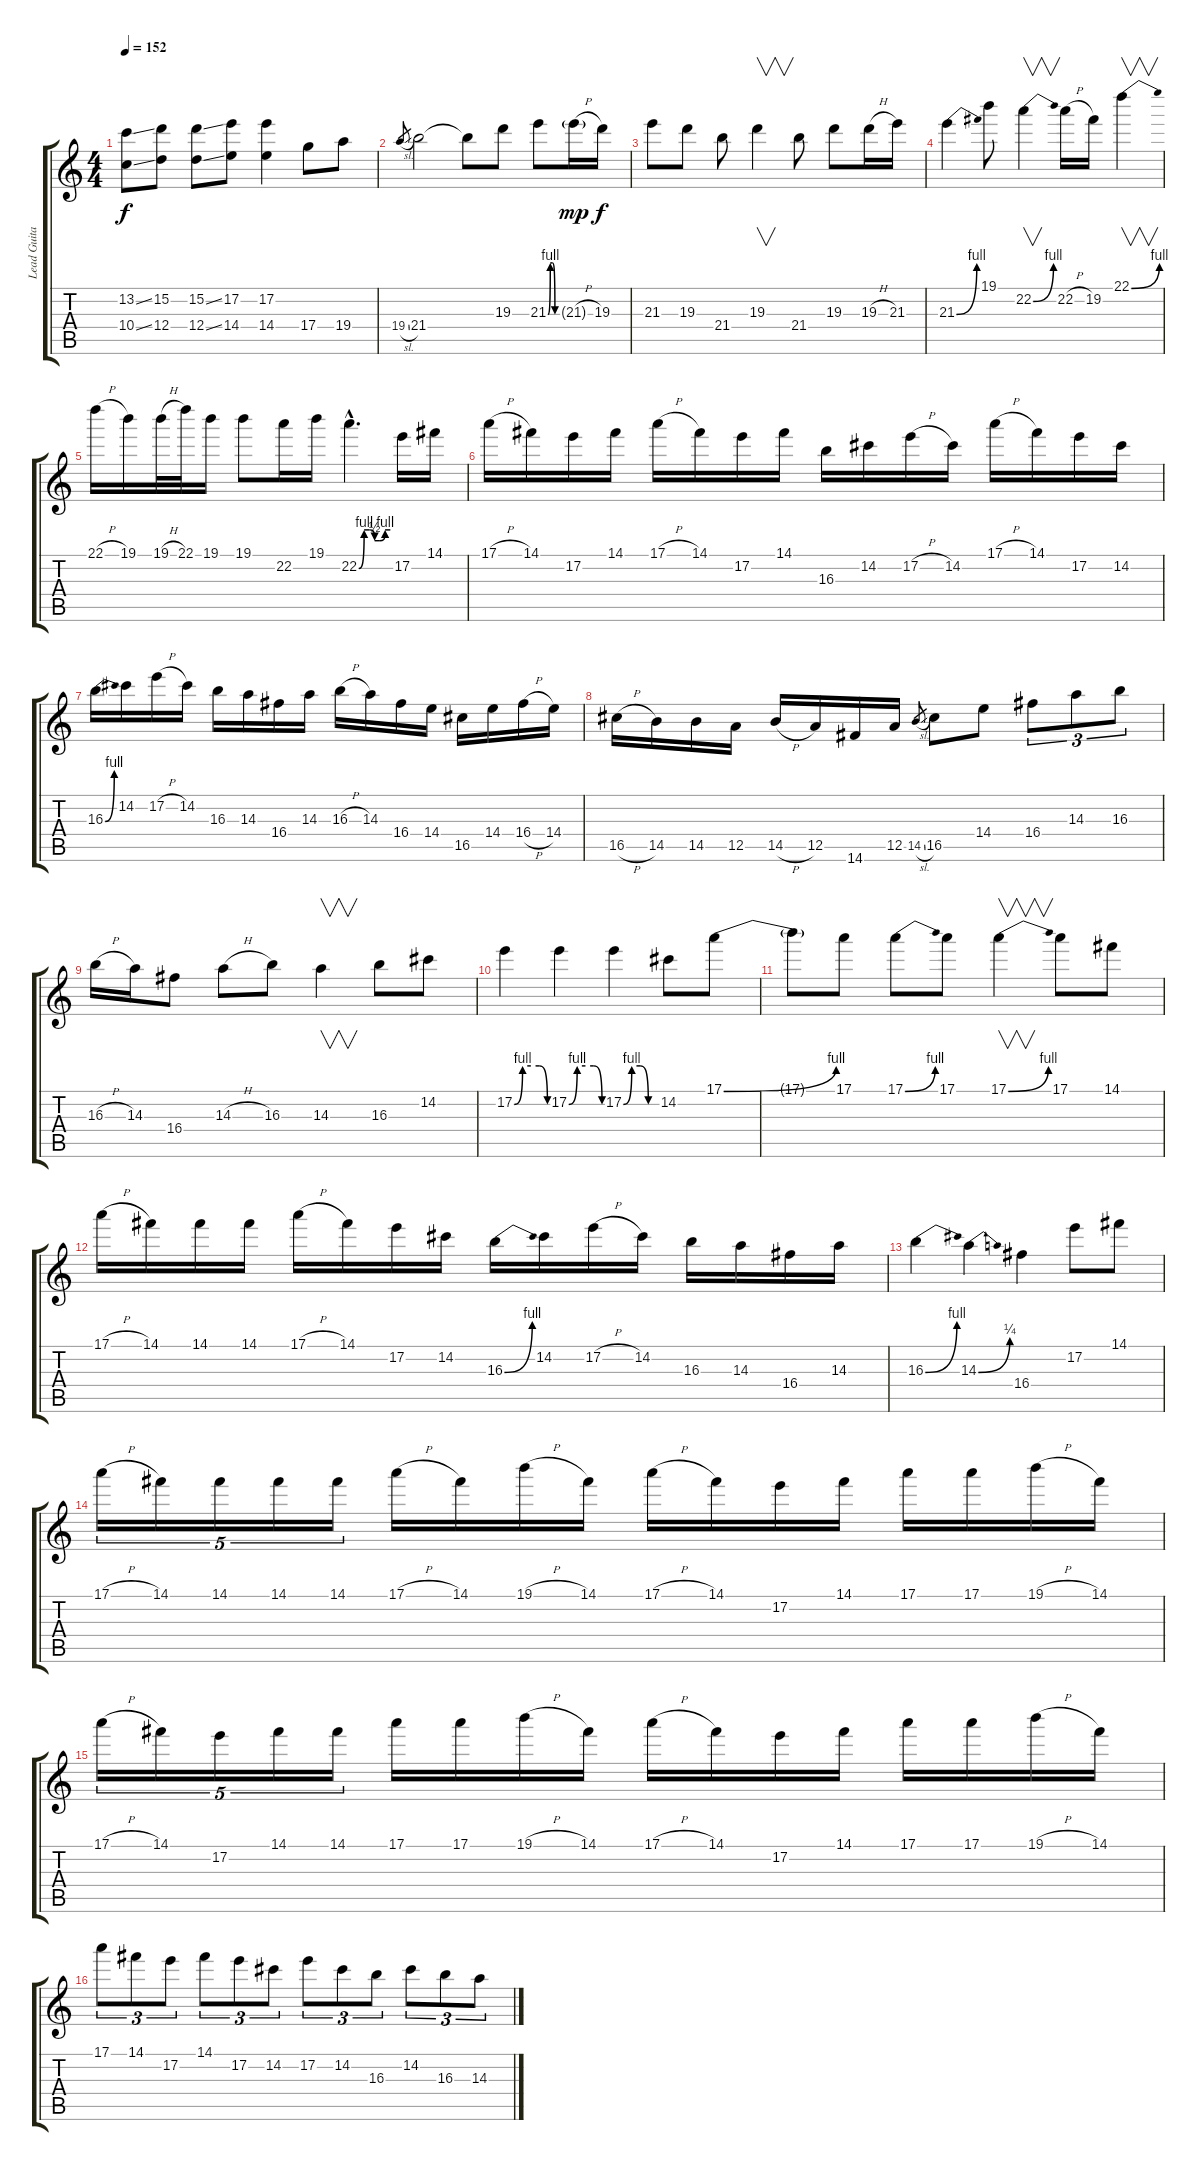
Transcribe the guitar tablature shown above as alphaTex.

\track ("Lead Guitar" "Lead Guita") {instrument distortionguitar}
\staff {score tabs}
\tuning (E4 B3 G3 D3 A2 E2) {hide}
\ts (4 4)
\tempo 152
\clef g2
\ks c
(13.2{ss} 10.4{ss}).8{dy f} (15.2 12.4).8 (15.2{ss} 12.4{ss}).8 (17.2 14.4).8 (17.2 14.4).4 17.4.8 19.4.8 |
19.4{sl}.8{gr} 21.4.2 21.4{t}.8 19.3.8 21.3{be (custom 0 0 15 4 30 4 45 0 60 0)}.8 21.3{h g}.16{dy mp} 19.3.16{dy f} |
21.3.8 19.3.8 21.4.8 19.3.4{v} 21.4.8 19.3.8 19.3{h}.16 21.3.16 |
21.3{be (bend 0 0 60 4)}.4 19.1.8 22.2{be (bend 0 0 60 4)}.4{v} 22.2{h}.16 19.2.16 22.1{be (bend 0 0 60 4)}.4{v} |
22.1{h}.16 19.1.16 19.1{h}.32 22.1.32 19.1.16 19.1.8 22.2.16 19.1.16 22.2{be (custom 0 0 10 4 20 4 30 2 40 2 50 4 60 4) hac}.4{d} 17.2.16 14.1.16 |
17.1{h}.16 14.1.16 17.2.16 14.1.16 17.1{h}.16 14.1.16 17.2.16 14.1.16 16.3.16 14.2.16 17.2{h}.16 14.2.16 17.1{h}.16 14.1.16 17.2.16 14.2.16 |
16.3{be (bend 0 0 60 4)}.16 14.2.16 17.2{h}.16 14.2.16 16.3.16 14.3.16 16.4.16 14.3.16 16.3{h}.16 14.3.16 16.4.16 14.4.16 16.5.16 14.4.16 16.4{h}.16 14.4.16 |
16.5{h}.16 14.5.16 14.5.16 12.5.16 14.5{h}.16 12.5.16 14.6.16 12.5.16 14.5{sl}.8{gr} 16.5.8 14.4.8 16.4.8{tu (3 2)} 14.3.8{tu (3 2)} 16.3.8{tu (3 2)} |
16.3{h}.16 14.3.16 16.4.8 14.3{h}.8 16.3.8 14.3.4{v} 16.3.8 14.2.8 |
17.2{be (custom 0 0 15 4 30 4 45 4 60 0)}.4 17.2{be (custom 0 0 15 4 30 4 45 4 60 0)}.4 17.2{be (custom 0 0 15 4 30 4 45 0 60 0)}.4 14.2.8 17.1{be (bend 0 0 60 4)}.8 |
17.1{t}.8 17.1.8 17.1{be (bend 0 0 60 4)}.8 17.1.8 17.1{be (bend 0 0 60 4)}.4{v} 17.1.8 14.1.8 |
17.1{h}.16 14.1.16 14.1.16 14.1.16 17.1{h}.16 14.1.16 17.2.16 14.2.16 16.3{be (bend 0 0 60 4)}.16 14.2.16 17.2{h}.16 14.2.16 16.3.16 14.3.16 16.4.16 14.3.16 |
16.3{be (bend 0 0 60 4)}.4 14.3{be (bend 0 0 60 1)}.4 16.4.4 17.2.8 14.1.8 |
17.1{h}.16{tu (5 4)} 14.1.16{tu (5 4)} 14.1.16{tu (5 4)} 14.1.16{tu (5 4)} 14.1.16{tu (5 4)} 17.1{h}.16 14.1.16 19.1{h}.16 14.1.16 17.1{h}.16 14.1.16 17.2.16 14.1.16 17.1.16 17.1.16 19.1{h}.16 14.1.16 |
17.1{h}.16{tu (5 4)} 14.1.16{tu (5 4)} 17.2.16{tu (5 4)} 14.1.16{tu (5 4)} 14.1.16{tu (5 4)} 17.1.16 17.1.16 19.1{h}.16 14.1.16 17.1{h}.16 14.1.16 17.2.16 14.1.16 17.1.16 17.1.16 19.1{h}.16 14.1.16 |
17.1.8{tu (3 2)} 14.1.8{tu (3 2)} 17.2.8{tu (3 2)} 14.1.8{tu (3 2)} 17.2.8{tu (3 2)} 14.2.8{tu (3 2)} 17.2.8{tu (3 2)} 14.2.8{tu (3 2)} 16.3.8{tu (3 2)} 14.2.8{tu (3 2)} 16.3.8{tu (3 2)} 14.3.8{tu (3 2)}
